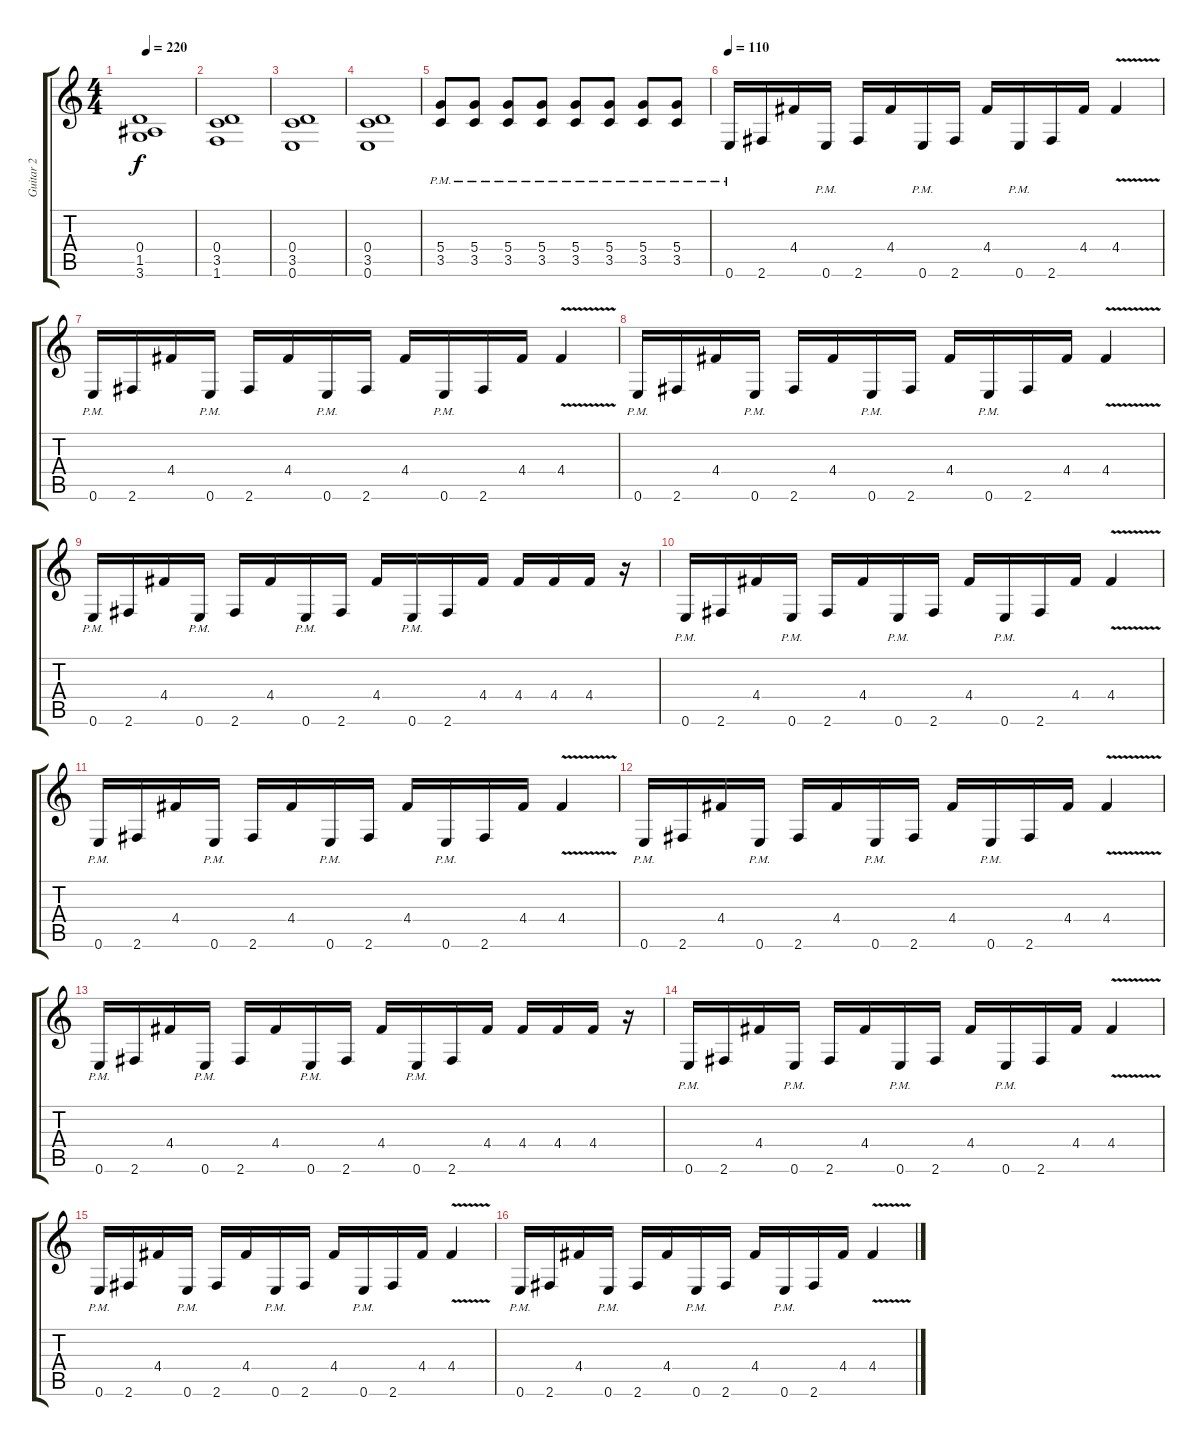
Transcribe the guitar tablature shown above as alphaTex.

\track ("Guitar 2" "Guitar 2") {instrument distortionguitar}
\staff {score tabs}
\tuning (E4 B3 G3 D3 A2 E2) {hide}
\ts (4 4)
\tempo 220
\clef g2
\ks c
(0.4 1.5 3.6).1{dy f} |
(0.4 3.5 1.6).1 |
(0.4 3.5 0.6).1 |
(0.4 3.5 0.6).1 |
(5.4{pm} 3.5{pm}).8 (5.4{pm} 3.5{pm}).8 (5.4{pm} 3.5{pm}).8 (5.4{pm} 3.5{pm}).8 (5.4{pm} 3.5{pm}).8 (5.4{pm} 3.5{pm}).8 (5.4{pm} 3.5{pm}).8 (5.4{pm} 3.5{pm}).8 |
\tempo 110
0.6{pm}.16 2.6.16 4.4.16 0.6{pm}.16 2.6.16 4.4.16 0.6{pm}.16 2.6.16 4.4.16 0.6{pm}.16 2.6.16 4.4.16 4.4{v}.4 |
0.6{pm}.16 2.6.16 4.4.16 0.6{pm}.16 2.6.16 4.4.16 0.6{pm}.16 2.6.16 4.4.16 0.6{pm}.16 2.6.16 4.4.16 4.4{v}.4 |
0.6{pm}.16 2.6.16 4.4.16 0.6{pm}.16 2.6.16 4.4.16 0.6{pm}.16 2.6.16 4.4.16 0.6{pm}.16 2.6.16 4.4.16 4.4{v}.4 |
0.6{pm}.16 2.6.16 4.4.16 0.6{pm}.16 2.6.16 4.4.16 0.6{pm}.16 2.6.16 4.4.16 0.6{pm}.16 2.6.16 4.4.16 4.4.16 4.4.16 4.4.16 r.16 |
0.6{pm}.16 2.6.16 4.4.16 0.6{pm}.16 2.6.16 4.4.16 0.6{pm}.16 2.6.16 4.4.16 0.6{pm}.16 2.6.16 4.4.16 4.4{v}.4 |
0.6{pm}.16 2.6.16 4.4.16 0.6{pm}.16 2.6.16 4.4.16 0.6{pm}.16 2.6.16 4.4.16 0.6{pm}.16 2.6.16 4.4.16 4.4{v}.4 |
0.6{pm}.16 2.6.16 4.4.16 0.6{pm}.16 2.6.16 4.4.16 0.6{pm}.16 2.6.16 4.4.16 0.6{pm}.16 2.6.16 4.4.16 4.4{v}.4 |
0.6{pm}.16 2.6.16 4.4.16 0.6{pm}.16 2.6.16 4.4.16 0.6{pm}.16 2.6.16 4.4.16 0.6{pm}.16 2.6.16 4.4.16 4.4.16 4.4.16 4.4.16 r.16 |
0.6{pm}.16 2.6.16 4.4.16 0.6{pm}.16 2.6.16 4.4.16 0.6{pm}.16 2.6.16 4.4.16 0.6{pm}.16 2.6.16 4.4.16 4.4{v}.4 |
0.6{pm}.16 2.6.16 4.4.16 0.6{pm}.16 2.6.16 4.4.16 0.6{pm}.16 2.6.16 4.4.16 0.6{pm}.16 2.6.16 4.4.16 4.4{v}.4 |
0.6{pm}.16 2.6.16 4.4.16 0.6{pm}.16 2.6.16 4.4.16 0.6{pm}.16 2.6.16 4.4.16 0.6{pm}.16 2.6.16 4.4.16 4.4{v}.4
